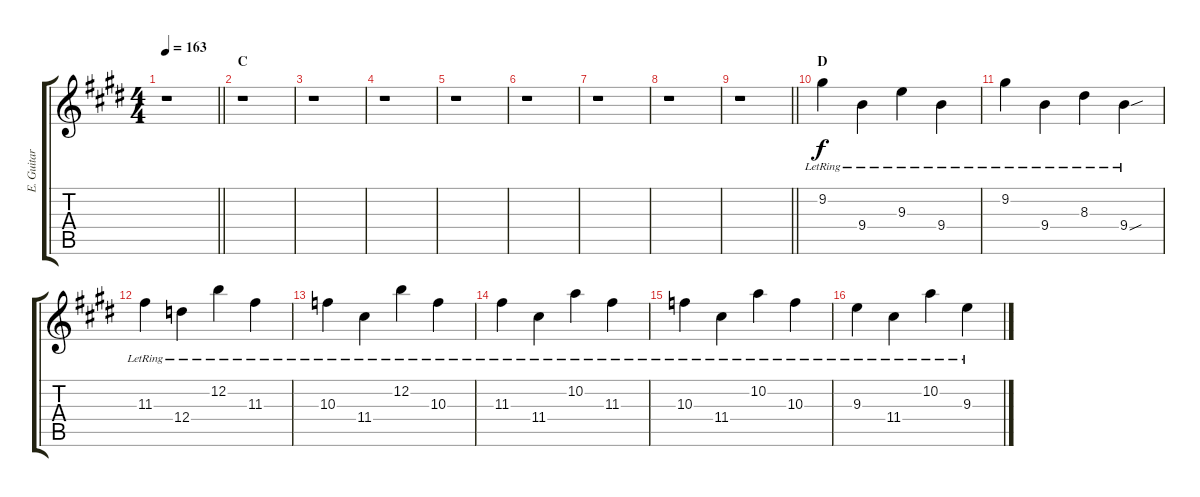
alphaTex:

\track ("E. Guitar III" "E. Guitar ") {instrument electricguitarclean}
\staff {score tabs}
\tuning (E4 B3 G3 D3 A2 E2) {hide}
\ts (4 4)
\tempo 163
\clef g2
\barLineRight lightlight
\ks e
r.1{dy f} |
\section ("" "C")
r.1 |
r.1 |
r.1 |
r.1 |
r.1 |
r.1 |
r.1 |
\barLineRight lightlight
r.1 |
\section ("" "D")
9.2{lr}.4 9.4{lr}.4 9.3{lr}.4 9.4{lr}.4 |
9.2{lr}.4 9.4{lr}.4 8.3{lr}.4 9.4{sou lr}.4 |
11.3{lr}.4 12.4{lr}.4 12.2{lr}.4 11.3{lr}.4 |
10.3{lr}.4 11.4{lr}.4 12.2{lr}.4 10.3{lr}.4 |
11.3{lr}.4 11.4{lr}.4 10.2{lr}.4 11.3{lr}.4 |
10.3{lr}.4 11.4{lr}.4 10.2{lr}.4 10.3{lr}.4 |
9.3{lr}.4 11.4{lr}.4 10.2{lr}.4 9.3{lr}.4
